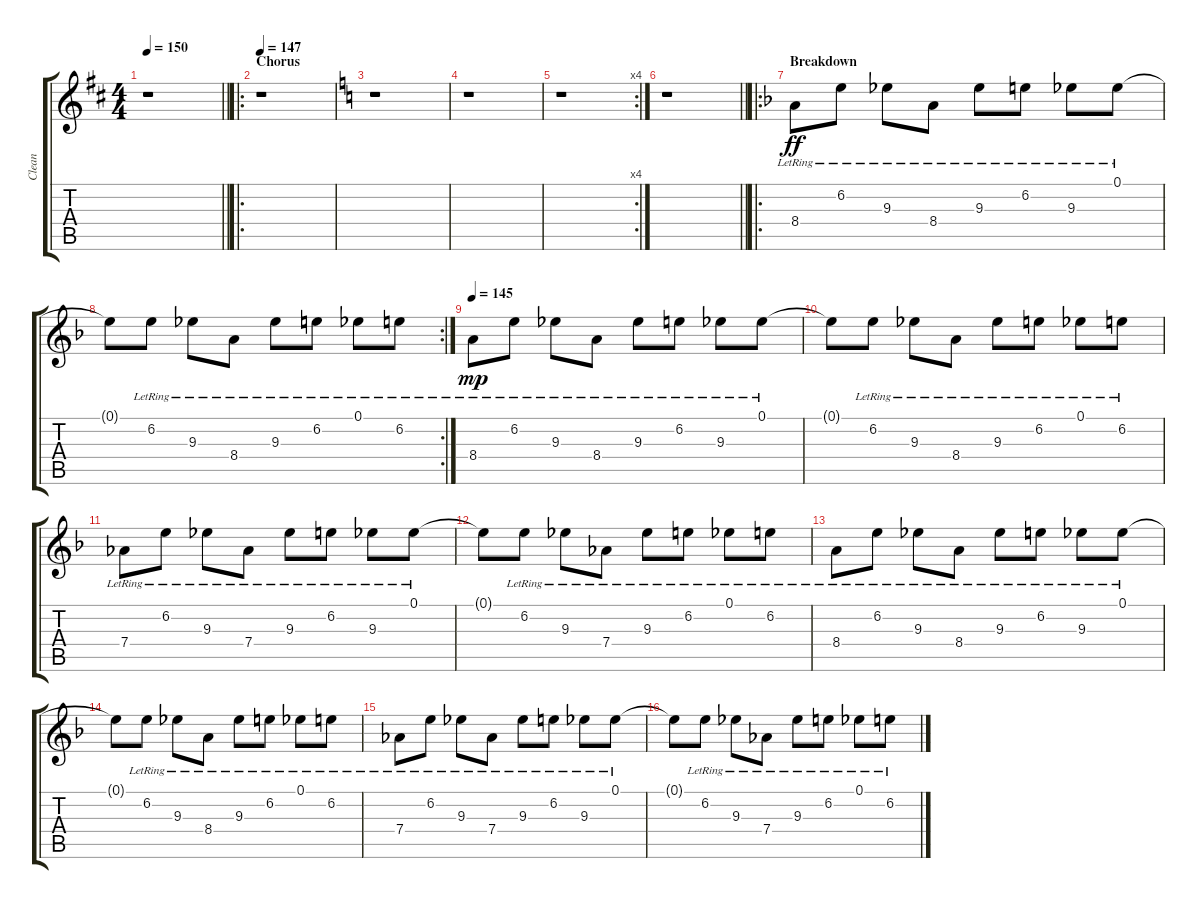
\track ("Clean" "Clean") {instrument electricguitarclean}
\staff {score tabs}
\tuning (Eb4 Bb3 Gb3 Db3 Ab2 Eb2) {hide}
\ts (4 4)
\tempo 150
\clef g2
\barLineRight lightlight
\ks d
r.1{dy ff} |
\ro
\section ("" "Chorus")
\tempo 147
r.1 |
\ks c
r.1 |
r.1 |
\rc 4
r.1 |
\barLineRight lightlight
r.1 |
\ro
\section ("" "Breakdown")
\ks f
8.4{lr}.8 6.2{lr}.8 9.3{lr}.8 8.4{lr}.8 9.3{lr}.8 6.2{lr}.8 9.3{lr}.8 0.1{lr}.8 |
\rc 2
0.1{t}.8 6.2{lr}.8 9.3{lr}.8 8.4{lr}.8 9.3{lr}.8 6.2{lr}.8 0.1{lr}.8 6.2{lr}.8 |
\tempo 145
8.4{lr}.8{dy mp} 6.2{lr}.8 9.3{lr}.8 8.4{lr}.8 9.3{lr}.8 6.2{lr}.8 9.3{lr}.8 0.1{lr}.8 |
0.1{t}.8 6.2{lr}.8 9.3{lr}.8 8.4{lr}.8 9.3{lr}.8 6.2{lr}.8 0.1{lr}.8 6.2{lr}.8 |
7.4{lr}.8 6.2{lr}.8 9.3{lr}.8 7.4{lr}.8 9.3{lr}.8 6.2{lr}.8 9.3{lr}.8 0.1{lr}.8 |
0.1{t}.8 6.2{lr}.8 9.3{lr}.8 7.4{lr}.8 9.3{lr}.8 6.2{lr}.8 0.1{lr}.8 6.2{lr}.8 |
8.4{lr}.8 6.2{lr}.8 9.3{lr}.8 8.4{lr}.8 9.3{lr}.8 6.2{lr}.8 9.3{lr}.8 0.1{lr}.8 |
0.1{t}.8 6.2{lr}.8 9.3{lr}.8 8.4{lr}.8 9.3{lr}.8 6.2{lr}.8 0.1{lr}.8 6.2{lr}.8 |
7.4{lr}.8 6.2{lr}.8 9.3{lr}.8 7.4{lr}.8 9.3{lr}.8 6.2{lr}.8 9.3{lr}.8 0.1{lr}.8 |
0.1{t}.8 6.2{lr}.8 9.3{lr}.8 7.4{lr}.8 9.3{lr}.8 6.2{lr}.8 0.1{lr}.8 6.2{lr}.8
